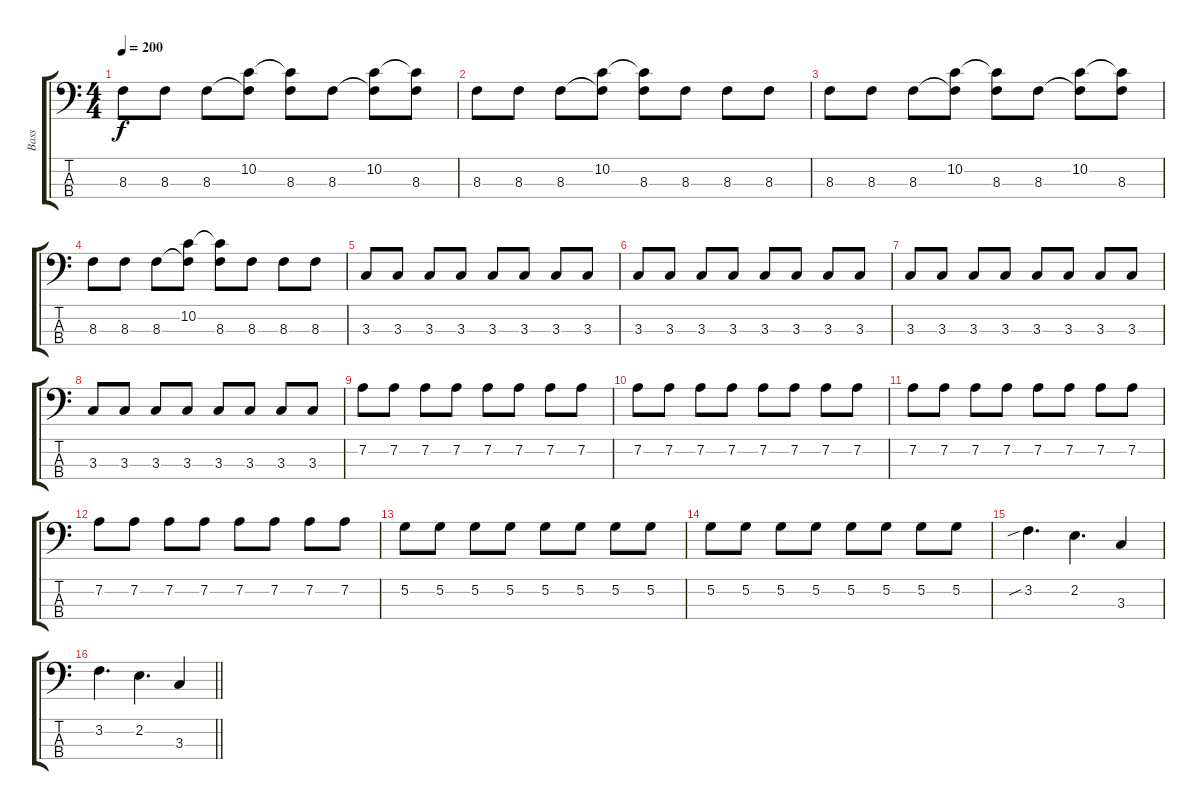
\track ("Bass" "Bass") {instrument electricbasspick}
\staff {score tabs}
\tuning (G2 D2 A1 E1) {hide}
\ts (4 4)
\tempo 200
\clef f4
\ks c
8.3.8{dy f} 8.3.8 8.3.8 (10.2 8.3{t}).8 (10.2{t} 8.3).8 8.3.8 (10.2 8.3{t}).8 (10.2{t} 8.3).8 |
8.3.8 8.3.8 8.3.8 (10.2 8.3{t}).8 (10.2{t} 8.3).8 8.3.8 8.3.8 8.3.8 |
8.3.8 8.3.8 8.3.8 (10.2 8.3{t}).8 (10.2{t} 8.3).8 8.3.8 (10.2 8.3{t}).8 (10.2{t} 8.3).8 |
8.3.8 8.3.8 8.3.8 (10.2 8.3{t}).8 (10.2{t} 8.3).8 8.3.8 8.3.8 8.3.8 |
3.3.8 3.3.8 3.3.8 3.3.8 3.3.8 3.3.8 3.3.8 3.3.8 |
3.3.8 3.3.8 3.3.8 3.3.8 3.3.8 3.3.8 3.3.8 3.3.8 |
3.3.8 3.3.8 3.3.8 3.3.8 3.3.8 3.3.8 3.3.8 3.3.8 |
3.3.8 3.3.8 3.3.8 3.3.8 3.3.8 3.3.8 3.3.8 3.3.8 |
7.2.8 7.2.8 7.2.8 7.2.8 7.2.8 7.2.8 7.2.8 7.2.8 |
7.2.8 7.2.8 7.2.8 7.2.8 7.2.8 7.2.8 7.2.8 7.2.8 |
7.2.8 7.2.8 7.2.8 7.2.8 7.2.8 7.2.8 7.2.8 7.2.8 |
7.2.8 7.2.8 7.2.8 7.2.8 7.2.8 7.2.8 7.2.8 7.2.8 |
5.2.8 5.2.8 5.2.8 5.2.8 5.2.8 5.2.8 5.2.8 5.2.8 |
5.2.8 5.2.8 5.2.8 5.2.8 5.2.8 5.2.8 5.2.8 5.2.8 |
3.2{sib}.4{d} 2.2.4{d} 3.3.4 |
\barLineRight lightlight
3.2.4{d} 2.2.4{d} 3.3.4
